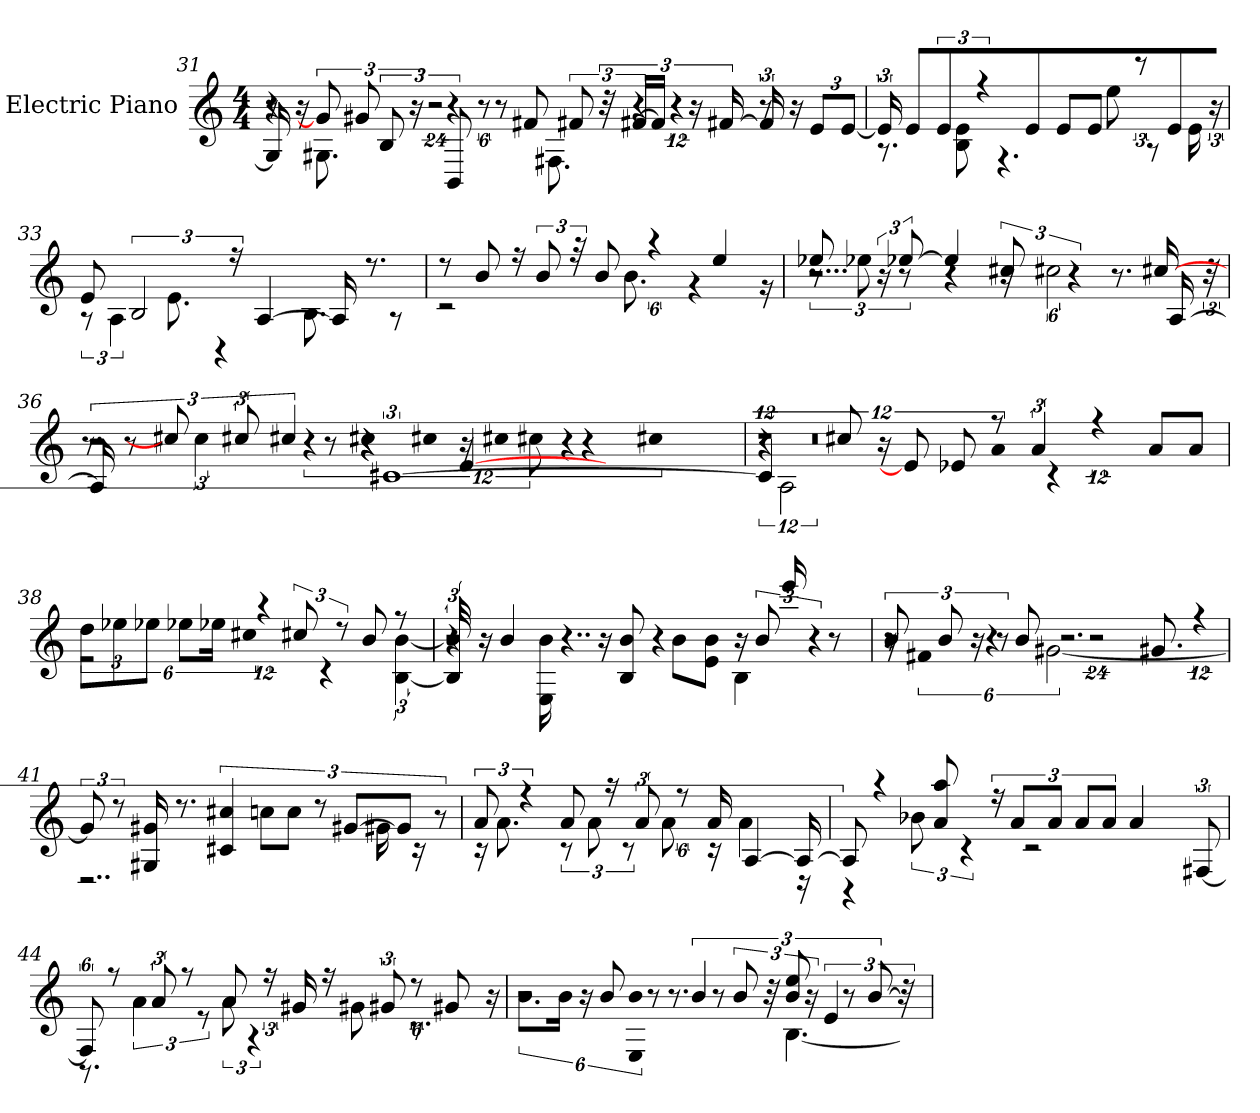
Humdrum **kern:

**kern
*part1
*staff1
*I"Electric Piano
*I'E.Pno
*clefG2
*M4/4
=31
*^
*	*^
16G#]	8r	4r
16r	.	.
12g#]	8.G#X	.
12g#X	.	.
.	.	12B
24r	.	.
.	48%13r	.
8BB	.	6r
48%5r	.	.
.	.	8r
8f#X	.	.
.	8.F#X	.
.	.	12f#X
48r	.	.
[24f#X/LL	.	6r
24f#/JJ]	.	.
.	48%11r	.
24r	.	.
[24f#X	.	.
24f#]	.	8r
16r	.	.
12e/L	.	.
.	48%7ryy	48%7ryy
[12e/J	.	.
*	*v	*v
=32	=32
24e]	8.r
8e/L	.
12e/J	.
.	8e 8B
6r	.
.	4.r
8e	.
8e/L	.
8e/J	.
.	8ee
12r	.
.	8r
8e	.
.	16e
24r	24ryy
=33	=33
8e	12r
.	6A
3B	.
.	8.e
.	4r
24r	.
[4A	.
.	8.B
16A]	.
8.r	.
.	8r
=34	=34
8r	2r
8b	.
16r	.
12b	.
48r	.
8b	.
.	8.b
24%5r	.
.	4r
4ee	.
.	16r
=35	=35
*	*^
8ee-X	12r	2...r
.	12ee-X	.
24r	.	.
[12ee-X	12r	.
4ee-]	4r	.
12cc#X	16r	.
.	12%5cc#X	.
6r	.	.
8.r	.	.
[16A	.	[16cc#X
.	48r	.
=36	=36	=36
*	*	*^
16A]	8.r	3r	2r
8r	.	.	.
8cc#]	6cc#X	.	.
12cc#X	.	.	.
.	.	6cc#X	.
.	48%7r	.	.
8r	.	.	.
.	12cc#X	4r	4r
[3%2c#X	.	.	.
.	6cc#X	.	.
.	12cc#X	[4e	16r
.	.	.	12cc#X
.	12r	.	.
.	.	.	48%5r
.	12cc#X	.	.
.	8.ryy	8.ryy	8.ryy
*	*	*v	*v
=37	=37	=37
48%7c#]	12%7r	12%7r
8cc#X	.	.
16r	.	.
8e]	.	.
8e-X	.	.
8r	12A	6a
.	3r	.
6a	.	.
.	.	4r
48%7r	.	.
.	48%13ryy	48%13ryy
8a/L	.	.
8a/J	.	.
*	*v	*v
=38	=38
12dd\L	12%5r
12ee-X\	.
12ee-X\J	.
8ee-X\L	.
16ee-X\Jk	.
.	6cc#X
48%7r	.
12cc#X	4r
12r	.
8b	.
.	[6B [6b
8r	.
=39	=39
*	*^
48B] 48b]	4r	2r
16r	.	.
4b	.	.
.	16E 16b	.
.	4..r	.
16r	.	.
8b 8B	.	.
.	.	4r
8b\L	.	.
8e\ 8bJ	.	.
.	4B	16r
12b	.	.
.	.	16eee
6r	.	.
.	.	8r
.	48ryy	48ryy
=40	=40	=40
8b	16r	12r
.	12%5f#X	.
.	.	12b
16r	.	.
.	.	12r
8b	.	.
.	.	2.r
48%17r	.	.
.	48%17r	.
8.g#X	.	.
.	[6g#X	.
48%7r	.	.
*	*v	*v
=41	=41
12g#]	2..r
12r	.
16g#X 16G#X	.
8.r	.
6c#X 6cc#X	.
12cc\L	.
12cc\J	.
12r	.
[12g#X/L	.
.	16g#X
12g#/J]	.
.	16r
12r	12ryy
=42	=42
12a	16r
.	8.a
6r	.
8a	12r
.	12a
16r	.
.	12r
12a	.
.	8a
48%5r	.
16a	16r
[4A	4a
16A_	16r
=43	=43
48%5A]	4r
6r	.
.	12b-X
8a 8aa	.
.	6r
24r	.
12a/L	.
.	2r
12a/J	.
12a/L	.
12a/J	.
4a	.
.	48%5ryy
[12F#X	.
=44	=44
48%5F#]	8.r
8r	.
.	6a
12a	.
8r	.
.	12r
8a	12a
.	6r
24r	.
16g#X	.
16r	.
.	8g#X
12g#X	.
48%5r	8.r
8g#X	.
.	48%5ryy
16r	.
=45	=45
*	*^
8.b\L	12%5r	2r
16b\Jk	.	.
16r	.	.
8b	.	.
.	12E 12b	.
8r	.	.
.	8r	8.r
6b	.	.
.	[4.B	.
.	.	12b
48r	.	.
12b 12ee	.	.
.	.	24r
.	.	6e
12r	.	.
[12b	.	.
.	.	48r
*v	*v	*v
=
*-
